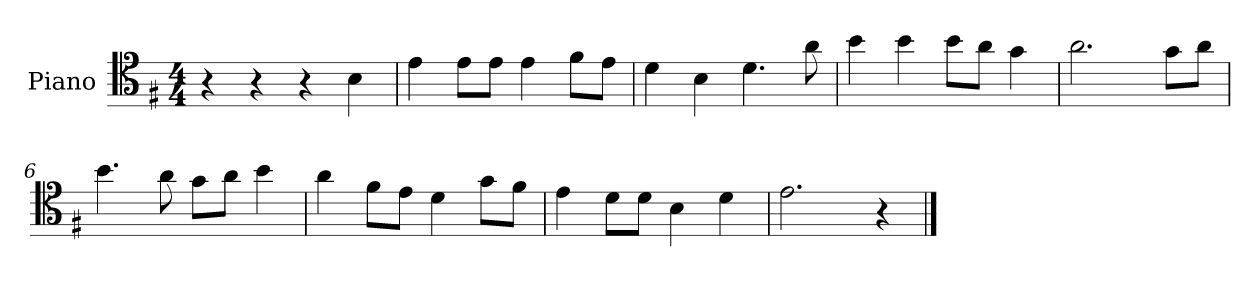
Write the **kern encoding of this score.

**kern
*part1
*staff1
*I"Piano
*I'Pno.
*clefC4
*k[f#]
*M4/4
=1
4r
4r
4r
4B\
=2
4e\
8e\L
8e\J
4e\
8f#\L
8e\J
=3
4d\
4B\
4.d\
8a\
=4
4b\
4b\
8b\L
8a\J
4g\
=5
2.a\
8g\L
8a\J
=6
4.b\
8a\
8g\L
8a\J
4b\
=7
4a\
8f#\L
8e\J
4d\
8g\L
8f#\J
=8
4e\
8d\L
8d\J
4B\
4d\
!!LO:LB:g=z
=9
2.e\
4r
==
*-
